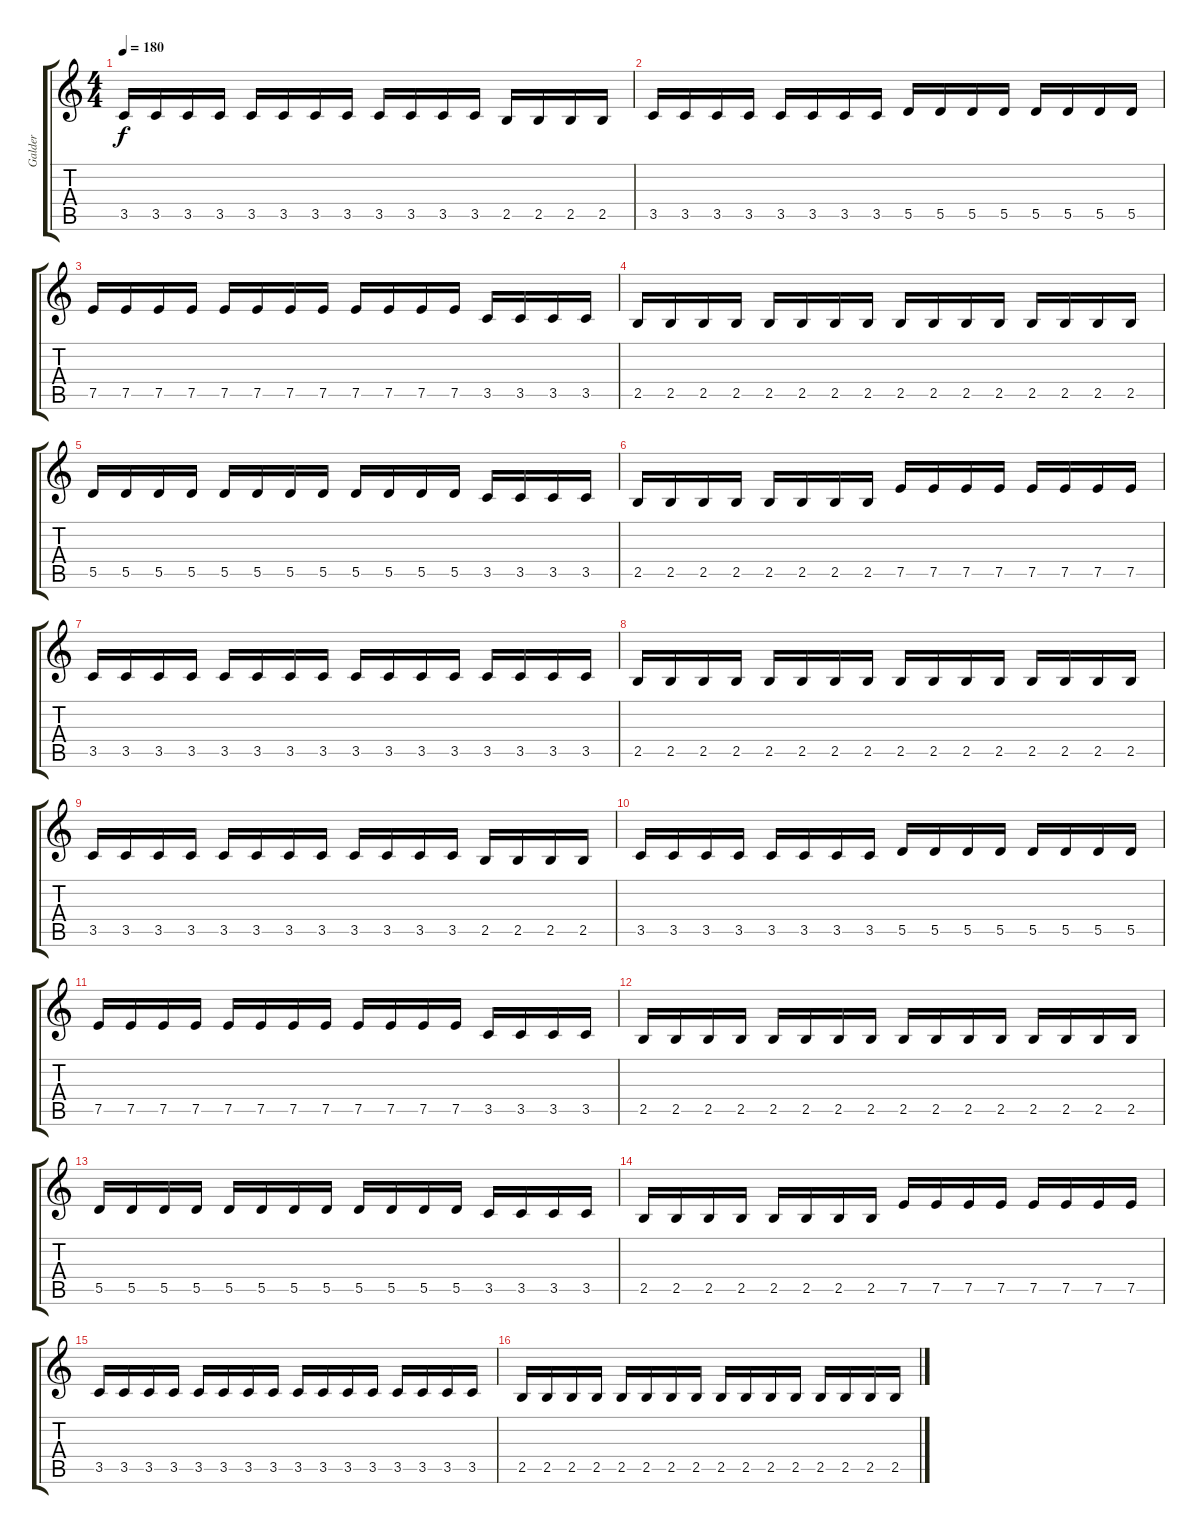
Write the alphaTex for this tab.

\track ("Galder" "Galder") {instrument distortionguitar}
\staff {score tabs}
\tuning (E4 B3 G3 D3 A2 E2) {hide}
\ts (4 4)
\tempo 180
\clef g2
\ks c
3.5.16{dy f} 3.5.16 3.5.16 3.5.16 3.5.16 3.5.16 3.5.16 3.5.16 3.5.16 3.5.16 3.5.16 3.5.16 2.5.16 2.5.16 2.5.16 2.5.16 |
3.5.16 3.5.16 3.5.16 3.5.16 3.5.16 3.5.16 3.5.16 3.5.16 5.5.16 5.5.16 5.5.16 5.5.16 5.5.16 5.5.16 5.5.16 5.5.16 |
7.5.16 7.5.16 7.5.16 7.5.16 7.5.16 7.5.16 7.5.16 7.5.16 7.5.16 7.5.16 7.5.16 7.5.16 3.5.16 3.5.16 3.5.16 3.5.16 |
2.5.16 2.5.16 2.5.16 2.5.16 2.5.16 2.5.16 2.5.16 2.5.16 2.5.16 2.5.16 2.5.16 2.5.16 2.5.16 2.5.16 2.5.16 2.5.16 |
5.5.16 5.5.16 5.5.16 5.5.16 5.5.16 5.5.16 5.5.16 5.5.16 5.5.16 5.5.16 5.5.16 5.5.16 3.5.16 3.5.16 3.5.16 3.5.16 |
2.5.16 2.5.16 2.5.16 2.5.16 2.5.16 2.5.16 2.5.16 2.5.16 7.5.16 7.5.16 7.5.16 7.5.16 7.5.16 7.5.16 7.5.16 7.5.16 |
3.5.16 3.5.16 3.5.16 3.5.16 3.5.16 3.5.16 3.5.16 3.5.16 3.5.16 3.5.16 3.5.16 3.5.16 3.5.16 3.5.16 3.5.16 3.5.16 |
2.5.16 2.5.16 2.5.16 2.5.16 2.5.16 2.5.16 2.5.16 2.5.16 2.5.16 2.5.16 2.5.16 2.5.16 2.5.16 2.5.16 2.5.16 2.5.16 |
3.5.16 3.5.16 3.5.16 3.5.16 3.5.16 3.5.16 3.5.16 3.5.16 3.5.16 3.5.16 3.5.16 3.5.16 2.5.16 2.5.16 2.5.16 2.5.16 |
3.5.16 3.5.16 3.5.16 3.5.16 3.5.16 3.5.16 3.5.16 3.5.16 5.5.16 5.5.16 5.5.16 5.5.16 5.5.16 5.5.16 5.5.16 5.5.16 |
7.5.16 7.5.16 7.5.16 7.5.16 7.5.16 7.5.16 7.5.16 7.5.16 7.5.16 7.5.16 7.5.16 7.5.16 3.5.16 3.5.16 3.5.16 3.5.16 |
2.5.16 2.5.16 2.5.16 2.5.16 2.5.16 2.5.16 2.5.16 2.5.16 2.5.16 2.5.16 2.5.16 2.5.16 2.5.16 2.5.16 2.5.16 2.5.16 |
5.5.16 5.5.16 5.5.16 5.5.16 5.5.16 5.5.16 5.5.16 5.5.16 5.5.16 5.5.16 5.5.16 5.5.16 3.5.16 3.5.16 3.5.16 3.5.16 |
2.5.16 2.5.16 2.5.16 2.5.16 2.5.16 2.5.16 2.5.16 2.5.16 7.5.16 7.5.16 7.5.16 7.5.16 7.5.16 7.5.16 7.5.16 7.5.16 |
3.5.16 3.5.16 3.5.16 3.5.16 3.5.16 3.5.16 3.5.16 3.5.16 3.5.16 3.5.16 3.5.16 3.5.16 3.5.16 3.5.16 3.5.16 3.5.16 |
2.5.16 2.5.16 2.5.16 2.5.16 2.5.16 2.5.16 2.5.16 2.5.16 2.5.16 2.5.16 2.5.16 2.5.16 2.5.16 2.5.16 2.5.16 2.5.16
